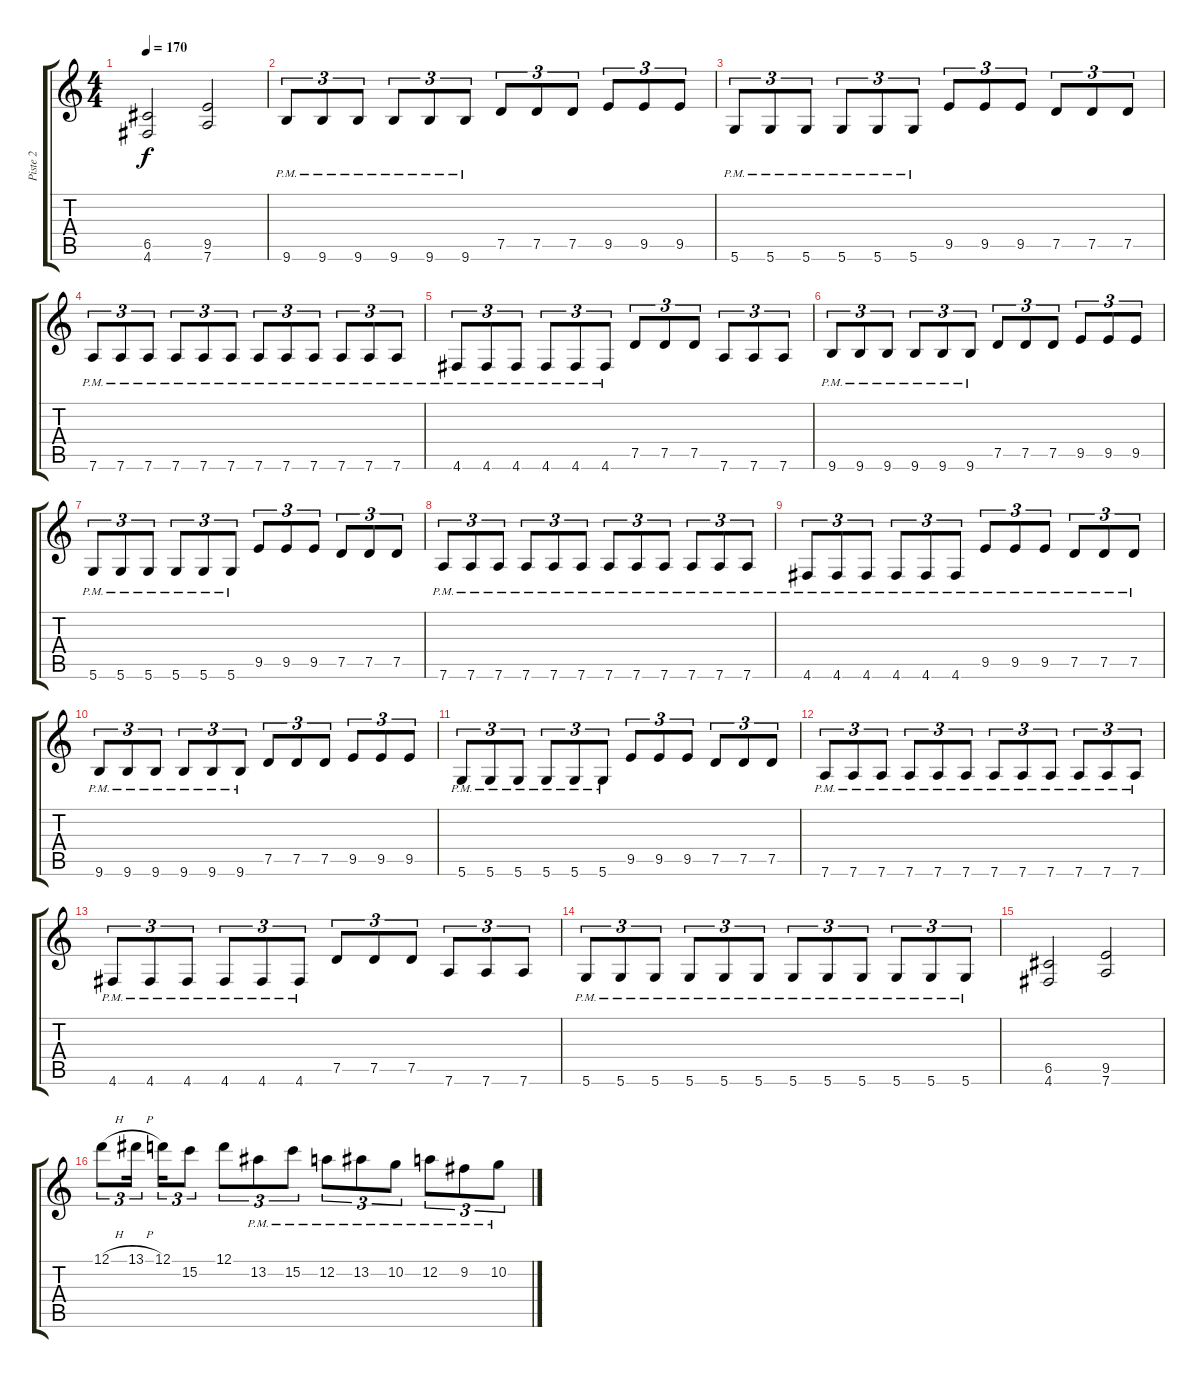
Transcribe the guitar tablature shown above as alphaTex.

\track ("Piste 2" "Piste 2") {instrument distortionguitar}
\staff {score tabs}
\tuning (D4 A3 F3 C3 G2 D2) {hide}
\ts (4 4)
\tempo 170
\clef g2
\ks c
(6.5 4.6).2{dy f} (9.5 7.6).2 |
9.6{pm}.8{tu (3 2)} 9.6{pm}.8{tu (3 2)} 9.6{pm}.8{tu (3 2)} 9.6{pm}.8{tu (3 2)} 9.6{pm}.8{tu (3 2)} 9.6{pm}.8{tu (3 2)} 7.5.8{tu (3 2)} 7.5.8{tu (3 2)} 7.5.8{tu (3 2)} 9.5.8{tu (3 2)} 9.5.8{tu (3 2)} 9.5.8{tu (3 2)} |
5.6{pm}.8{tu (3 2)} 5.6{pm}.8{tu (3 2)} 5.6{pm}.8{tu (3 2)} 5.6{pm}.8{tu (3 2)} 5.6{pm}.8{tu (3 2)} 5.6{pm}.8{tu (3 2)} 9.5.8{tu (3 2)} 9.5.8{tu (3 2)} 9.5.8{tu (3 2)} 7.5.8{tu (3 2)} 7.5.8{tu (3 2)} 7.5.8{tu (3 2)} |
7.6{pm}.8{tu (3 2)} 7.6{pm}.8{tu (3 2)} 7.6{pm}.8{tu (3 2)} 7.6{pm}.8{tu (3 2)} 7.6{pm}.8{tu (3 2)} 7.6{pm}.8{tu (3 2)} 7.6{pm}.8{tu (3 2)} 7.6{pm}.8{tu (3 2)} 7.6{pm}.8{tu (3 2)} 7.6{pm}.8{tu (3 2)} 7.6{pm}.8{tu (3 2)} 7.6{pm}.8{tu (3 2)} |
4.6{pm}.8{tu (3 2)} 4.6{pm}.8{tu (3 2)} 4.6{pm}.8{tu (3 2)} 4.6{pm}.8{tu (3 2)} 4.6{pm}.8{tu (3 2)} 4.6{pm}.8{tu (3 2)} 7.5.8{tu (3 2)} 7.5.8{tu (3 2)} 7.5.8{tu (3 2)} 7.6.8{tu (3 2)} 7.6.8{tu (3 2)} 7.6.8{tu (3 2)} |
9.6{pm}.8{tu (3 2)} 9.6{pm}.8{tu (3 2)} 9.6{pm}.8{tu (3 2)} 9.6{pm}.8{tu (3 2)} 9.6{pm}.8{tu (3 2)} 9.6{pm}.8{tu (3 2)} 7.5.8{tu (3 2)} 7.5.8{tu (3 2)} 7.5.8{tu (3 2)} 9.5.8{tu (3 2)} 9.5.8{tu (3 2)} 9.5.8{tu (3 2)} |
5.6{pm}.8{tu (3 2)} 5.6{pm}.8{tu (3 2)} 5.6{pm}.8{tu (3 2)} 5.6{pm}.8{tu (3 2)} 5.6{pm}.8{tu (3 2)} 5.6{pm}.8{tu (3 2)} 9.5.8{tu (3 2)} 9.5.8{tu (3 2)} 9.5.8{tu (3 2)} 7.5.8{tu (3 2)} 7.5.8{tu (3 2)} 7.5.8{tu (3 2)} |
7.6{pm}.8{tu (3 2)} 7.6{pm}.8{tu (3 2)} 7.6{pm}.8{tu (3 2)} 7.6{pm}.8{tu (3 2)} 7.6{pm}.8{tu (3 2)} 7.6{pm}.8{tu (3 2)} 7.6{pm}.8{tu (3 2)} 7.6{pm}.8{tu (3 2)} 7.6{pm}.8{tu (3 2)} 7.6{pm}.8{tu (3 2)} 7.6{pm}.8{tu (3 2)} 7.6{pm}.8{tu (3 2)} |
4.6{pm}.8{tu (3 2)} 4.6{pm}.8{tu (3 2)} 4.6{pm}.8{tu (3 2)} 4.6{pm}.8{tu (3 2)} 4.6{pm}.8{tu (3 2)} 4.6{pm}.8{tu (3 2)} 9.5{pm}.8{tu (3 2)} 9.5{pm}.8{tu (3 2)} 9.5{pm}.8{tu (3 2)} 7.5{pm}.8{tu (3 2)} 7.5{pm}.8{tu (3 2)} 7.5{pm}.8{tu (3 2)} |
9.6{pm}.8{tu (3 2)} 9.6{pm}.8{tu (3 2)} 9.6{pm}.8{tu (3 2)} 9.6{pm}.8{tu (3 2)} 9.6{pm}.8{tu (3 2)} 9.6{pm}.8{tu (3 2)} 7.5.8{tu (3 2)} 7.5.8{tu (3 2)} 7.5.8{tu (3 2)} 9.5.8{tu (3 2)} 9.5.8{tu (3 2)} 9.5.8{tu (3 2)} |
5.6{pm}.8{tu (3 2)} 5.6{pm}.8{tu (3 2)} 5.6{pm}.8{tu (3 2)} 5.6{pm}.8{tu (3 2)} 5.6{pm}.8{tu (3 2)} 5.6{pm}.8{tu (3 2)} 9.5.8{tu (3 2)} 9.5.8{tu (3 2)} 9.5.8{tu (3 2)} 7.5.8{tu (3 2)} 7.5.8{tu (3 2)} 7.5.8{tu (3 2)} |
7.6{pm}.8{tu (3 2)} 7.6{pm}.8{tu (3 2)} 7.6{pm}.8{tu (3 2)} 7.6{pm}.8{tu (3 2)} 7.6{pm}.8{tu (3 2)} 7.6{pm}.8{tu (3 2)} 7.6{pm}.8{tu (3 2)} 7.6{pm}.8{tu (3 2)} 7.6{pm}.8{tu (3 2)} 7.6{pm}.8{tu (3 2)} 7.6{pm}.8{tu (3 2)} 7.6{pm}.8{tu (3 2)} |
4.6{pm}.8{tu (3 2)} 4.6{pm}.8{tu (3 2)} 4.6{pm}.8{tu (3 2)} 4.6{pm}.8{tu (3 2)} 4.6{pm}.8{tu (3 2)} 4.6{pm}.8{tu (3 2)} 7.5.8{tu (3 2)} 7.5.8{tu (3 2)} 7.5.8{tu (3 2)} 7.6.8{tu (3 2)} 7.6.8{tu (3 2)} 7.6.8{tu (3 2)} |
5.6{pm}.8{tu (3 2)} 5.6{pm}.8{tu (3 2)} 5.6{pm}.8{tu (3 2)} 5.6{pm}.8{tu (3 2)} 5.6{pm}.8{tu (3 2)} 5.6{pm}.8{tu (3 2)} 5.6{pm}.8{tu (3 2)} 5.6{pm}.8{tu (3 2)} 5.6{pm}.8{tu (3 2)} 5.6{pm}.8{tu (3 2)} 5.6{pm}.8{tu (3 2)} 5.6{pm}.8{tu (3 2)} |
(6.5 4.6).2 (9.5 7.6).2 |
12.1{h}.8{tu (3 2)} 13.1{h}.16{tu (3 2)} 12.1.16{tu (3 2)} 15.2.8{tu (3 2)} 12.1.8{tu (3 2)} 13.2{pm}.8{tu (3 2)} 15.2{pm}.8{tu (3 2)} 12.2{pm}.8{tu (3 2)} 13.2{pm}.8{tu (3 2)} 10.2{pm}.8{tu (3 2)} 12.2{pm}.8{tu (3 2)} 9.2{pm}.8{tu (3 2)} 10.2{pm}.8{tu (3 2)}
